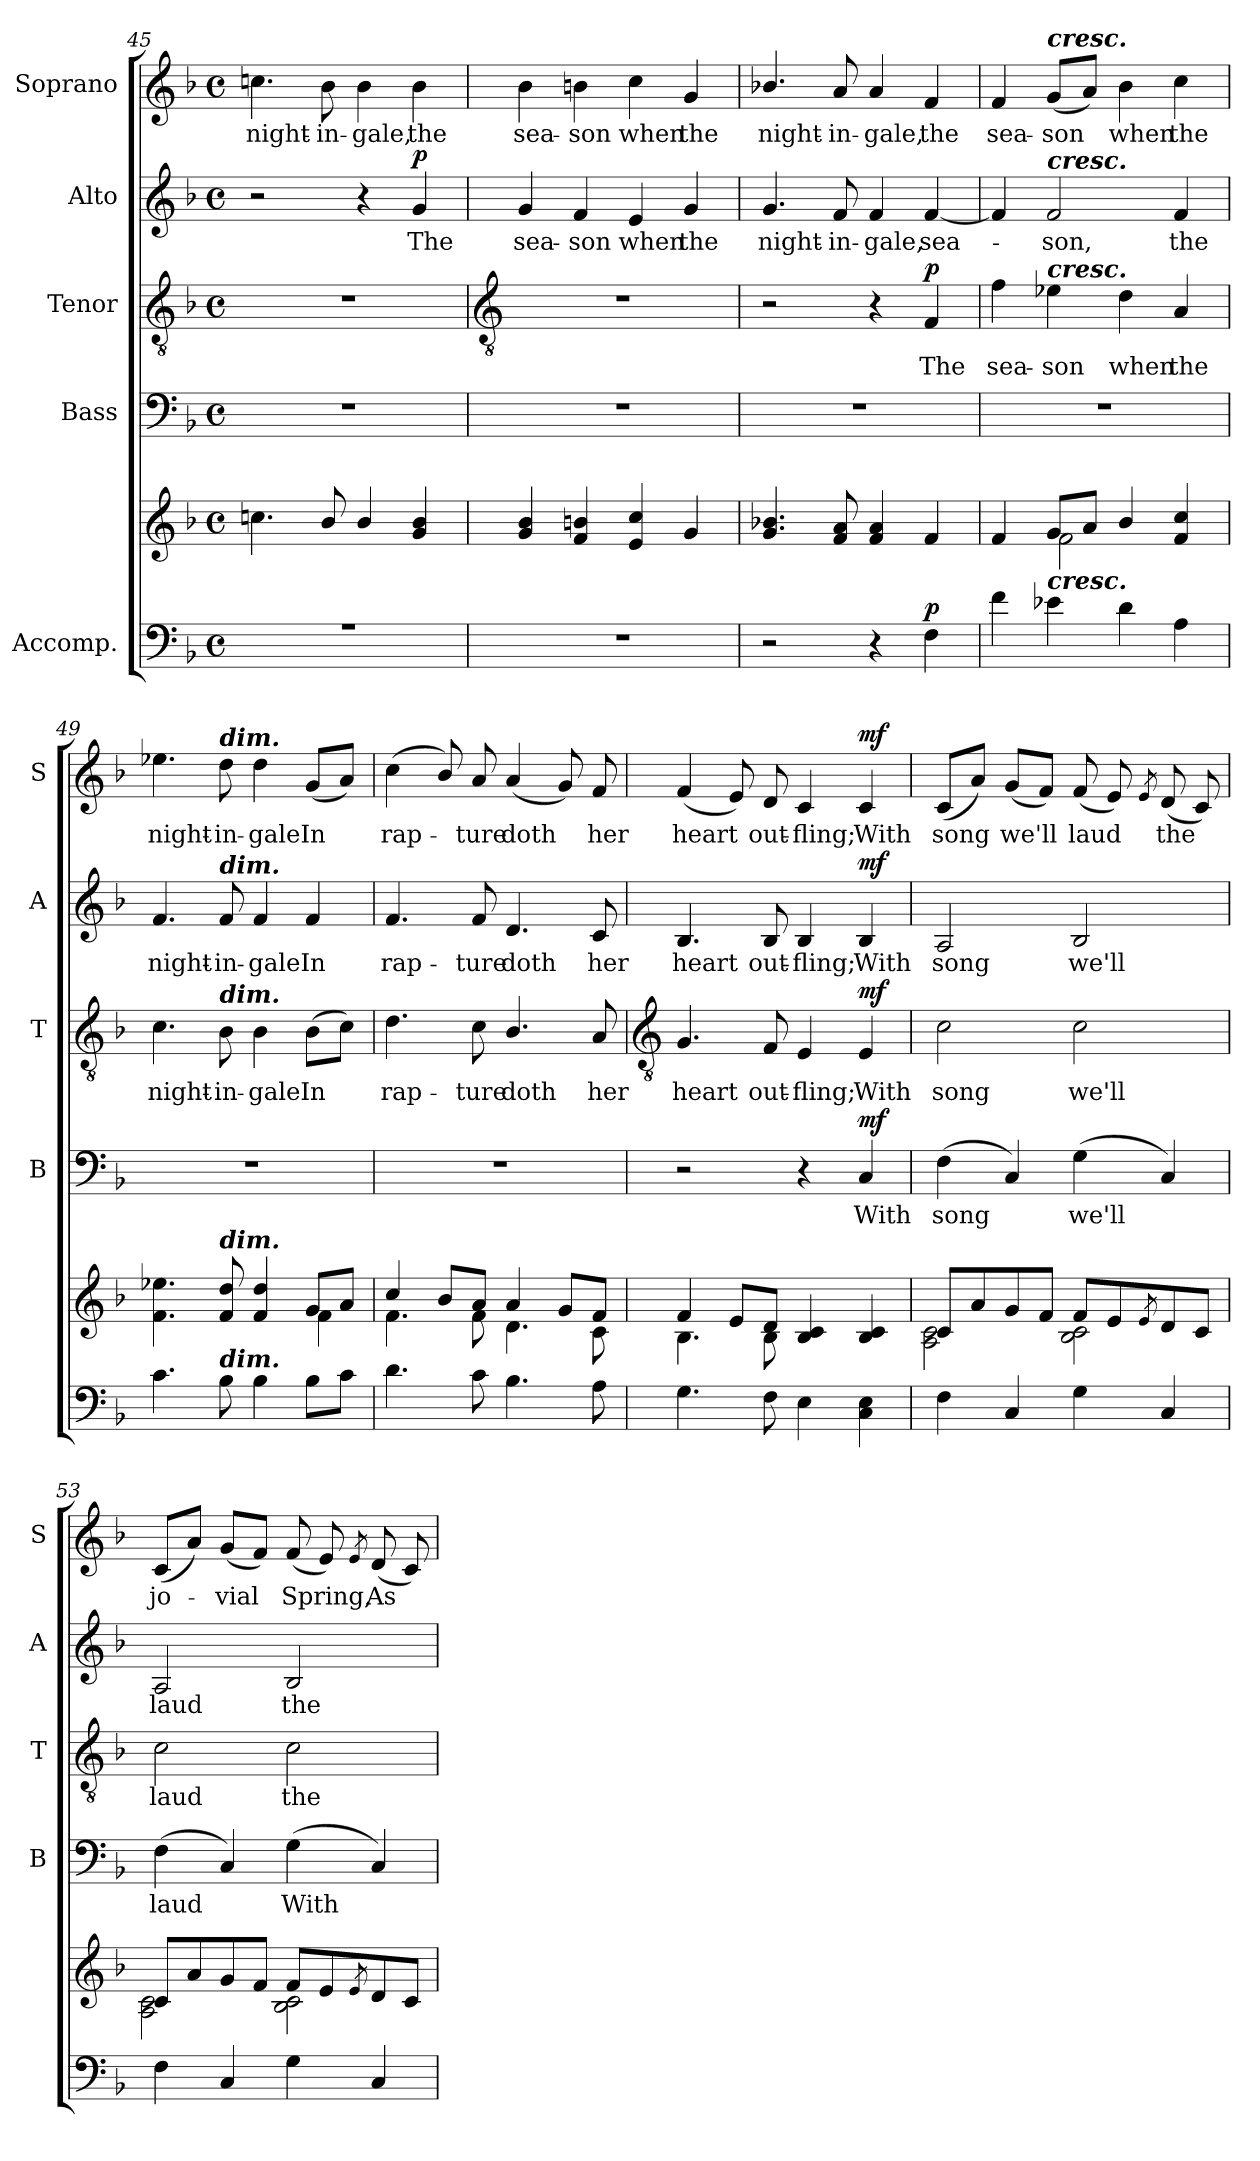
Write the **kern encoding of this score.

**kern	**kern	**dynam	**kern	**text	**dynam	**kern	**text	**dynam	**kern	**text	**dynam	**kern	**text	**dynam
*part5	*part5	*part5	*part4	*part4	*part4	*part3	*part3	*part3	*part2	*part2	*part2	*part1	*part1	*part1
*staff6	*staff5	*staff5/6	*staff4	*staff4	*staff4	*staff3	*staff3	*staff3	*staff2	*staff2	*staff2	*staff1	*staff1	*staff1
*I"Accomp.	*	*	*I"Bass	*	*	*I"Tenor	*	*	*I"Alto	*	*	*I"Soprano	*	*
*	*	*	*I'B	*	*	*I'T	*	*	*I'A	*	*	*I'S	*	*
*clefF4	*clefG2	*	*clefF4	*	*	*clefGv2	*	*	*clefG2	*	*	*clefG2	*	*
*k[b-]	*k[b-]	*	*k[b-]	*	*	*k[b-]	*	*	*k[b-]	*	*	*k[b-]	*	*
*F:	*F:	*	*F:	*	*	*F:	*	*	*F:	*	*	*F:	*	*
*M4/4	*M4/4	*	*M4/4	*	*	*M4/4	*	*	*M4/4	*	*	*M4/4	*	*
*met(c)	*met(c)	*	*met(c)	*	*	*met(c)	*	*	*met(c)	*	*	*met(c)	*	*
=45	=45	=45	=45	=45	=45	=45	=45	=45	=45	=45	=45	=45	=45	=45
*^	*^	*	*	*	*	*	*	*	*	*	*	*	*	*
!	!	!	!	!	!	!	!	!	!	!	!	!	!	!	!LO:LY:b	!
1r	1ryy	4.ccn\	1ryy	.	1r	.	.	1r	.	.	2r	.	.	4.ccn	night-	.
!	!	!	!	!	!	!	!	!	!	!	!	!	!	!	!LO:LY:b	!
.	.	8b-	.	.	.	.	.	.	.	.	.	.	.	8b-	-in-	.
!	!	!	!	!	!	!	!	!	!	!	!	!	!	!	!LO:LY:b	!
.	.	4b-	.	.	.	.	.	.	.	.	4r	.	.	4b-	-gale,	.
!	!	!	!	!	!	!	!	!	!	!	!	!LO:LY:b	!LO:DY:b	!	!LO:LY:b	!
.	.	4g 4b-	.	.	.	.	.	.	.	.	4g/	The	p	4b-	the	.
*v	*v	*	*	*	*	*	*	*	*	*	*	*	*	*	*	*
!!LO:LB:g=z
=46	=46	=46	=46	=46	=46	=46	=46	=46	=46	=46	=46	=46	=46	=46	=46
*	*	*	*	*	*	*	*clefGv2	*	*	*	*	*	*	*	*
!	!	!	!	!	!	!	!	!	!	!	!LO:LY:b	!	!	!LO:LY:b	!
1r	4g 4b-	1ryy	.	1r	.	.	1r	.	.	4g/	sea-	.	4b-	sea-	.
!	!	!	!	!	!	!	!	!	!	!	!LO:LY:b	!	!	!LO:LY:b	!
.	4f 4bn	.	.	.	.	.	.	.	.	4f	-son	.	4bn	-son	.
!	!	!	!	!	!	!	!	!	!	!	!LO:LY:b	!	!	!LO:LY:b	!
.	4e 4cc	.	.	.	.	.	.	.	.	4e	when	.	4cc	when	.
!	!	!	!	!	!	!	!	!	!	!	!LO:LY:b	!	!	!LO:LY:b	!
.	4g	.	.	.	.	.	.	.	.	4g/	the	.	4g	the	.
=47	=47	=47	=47	=47	=47	=47	=47	=47	=47	=47	=47	=47	=47	=47	=47
!	!	!	!	!	!	!	!	!	!	!	!LO:LY:b	!	!	!LO:LY:b	!
2r	4.g 4.b-X	1ryy	.	1r	.	.	2r	.	.	4.g/	night-	.	4.b-X/	night-	.
!	!	!	!	!	!	!	!	!	!	!	!LO:LY:b	!	!	!LO:LY:b	!
.	8f 8a	.	.	.	.	.	.	.	.	8f	-in-	.	8a	-in-	.
!	!	!	!	!	!	!	!	!	!	!	!LO:LY:b	!	!	!LO:LY:b	!
4r	4f 4a	.	.	.	.	.	4r	.	.	4f	-gale,	.	4a	-gale,	.
!	!	!	!LO:DY:a=2	!	!	!	!	!LO:LY:b	!LO:DY:b	!	!LO:LY:b	!	!	!LO:LY:b	!
4F	4f	.	p	.	.	.	4F	The	p	[4f	sea-	.	4f	the	.
=48	=48	=48	=48	=48	=48	=48	=48	=48	=48	=48	=48	=48	=48	=48	=48
!	!	!	!	!	!	!	!	!LO:LY:b	!	!	!	!	!	!LO:LY:b	!
4f	4f	4ryy	.	1r	.	.	4f	sea-	.	4f]	.	.	4f	sea-	.
!	!	!	!	!	!	!	!	!	!	!	!	!	!LO:TX:a:Bi:t=cresc.	!	!
!	!	!	!	!	!	!	!	!	!	!LO:TX:a:Bi:t=cresc.	!	!	!	!	!
!	!	!	!	!	!	!	!LO:TX:a:Bi:t=cresc.	!	!	!	!	!	!	!	!
!LO:TX:a:Bi:t=cresc.	!	!	!	!	!	!	!	!	!	!	!	!	!	!	!
!	!	!	!	!	!	!	!	!LO:LY:b	!	!	!LO:LY:b	!	!	!LO:LY:b	!
4e-X	8g/L	2f\	.	.	.	.	4e-X	-son	.	2f	son,	.	(<8gL	-son	.
.	8a/J	.	.	.	.	.	.	.	.	.	.	.	8aJ)	.	.
!	!	!	!	!	!	!	!	!LO:LY:b	!	!	!	!	!	!LO:LY:b	!
4d	4b-/	.	.	.	.	.	4d	when	.	.	.	.	4b-	when	.
!	!	!	!	!	!	!	!	!LO:LY:b	!	!	!LO:LY:b	!	!	!LO:LY:b	!
4A	4f 4cc	4ryy	.	.	.	.	4A	the	.	4f	the	.	4cc	the	.
=49	=49	=49	=49	=49	=49	=49	=49	=49	=49	=49	=49	=49	=49	=49	=49
!	!	!	!	!	!	!	!	!LO:LY:b	!	!	!LO:LY:b	!	!	!LO:LY:b	!
4.c	4.f 4.ee-X	2ryy	.	1r	.	.	4.c	night-	.	4.f	night-	.	4.ee-X	night-	.
!	!	!	!	!	!	!	!	!	!	!	!	!	!LO:TX:a:Bi:t=dim.	!	!
!	!	!	!	!	!	!	!	!	!	!LO:TX:a:Bi:t=dim.	!	!	!	!	!
!	!	!	!	!	!	!	!LO:TX:a:Bi:t=dim.	!	!	!	!	!	!	!	!
!	!LO:TX:a:Bi:t=dim.	!	!	!	!	!	!	!	!	!	!	!	!	!	!
!LO:TX:a:Bi:t=dim.	!	!	!	!	!	!	!	!	!	!	!	!	!	!	!
!	!	!	!	!	!	!	!	!LO:LY:b	!	!	!LO:LY:b	!	!	!LO:LY:b	!
8B-	8f 8dd	.	.	.	.	.	8B-	-in-	.	8f	-in-	.	8dd	-in-	.
!	!	!	!	!	!	!	!	!LO:LY:b	!	!	!LO:LY:b	!	!	!LO:LY:b	!
4B-	4f 4dd	4ryy	.	.	.	.	4B-	-gale	.	4f	-gale	.	4dd	-gale	.
!	!	!	!	!	!	!	!	!LO:LY:b	!	!	!LO:LY:b	!	!	!LO:LY:b	!
8B-L	8g/L	4f\	.	.	.	.	(>8B-L	In	.	4f	In	.	(<8gL	In	.
8cJ	8a/J	.	.	.	.	.	8cJ)	.	.	.	.	.	8aJ)	.	.
=50	=50	=50	=50	=50	=50	=50	=50	=50	=50	=50	=50	=50	=50	=50	=50
!	!	!	!	!	!	!	!	!LO:LY:b	!	!	!LO:LY:b	!	!	!LO:LY:b	!
4.d	4cc/	4.f\	.	1r	.	.	4.d	rap-	.	4.f	rap-	.	(<4cc	rap-	.
.	8b-/L	.	.	.	.	.	.	.	.	.	.	.	8b-/)	.	.
!	!	!	!	!	!	!	!	!LO:LY:b	!	!	!LO:LY:b	!	!	!LO:LY:b	!
8c	8a/J	8f\	.	.	.	.	8c	-ture	.	8f	-ture	.	8a	ture	.
!	!	!	!	!	!	!	!	!LO:LY:b	!	!	!LO:LY:b	!	!	!LO:LY:b	!
4.B-	4a/	4.d\	.	.	.	.	4.B-/	doth	.	4.d	doth	.	(<4a	doth	.
.	8g/L	.	.	.	.	.	.	.	.	.	.	.	8g/)	.	.
!	!	!	!	!	!	!	!	!LO:LY:b	!	!	!LO:LY:b	!	!	!LO:LY:b	!
8A	8fJ	8c\	.	.	.	.	8A	her	.	8c	her	.	8f	her	.
!!LO:LB:g=z
=51	=51	=51	=51	=51	=51	=51	=51	=51	=51	=51	=51	=51	=51	=51	=51
*	*	*	*	*	*	*	*clefGv2	*	*	*	*	*	*	*	*
!	!	!	!	!	!	!	!	!LO:LY:b	!	!	!LO:LY:b	!	!	!LO:LY:b	!
4.G	4f	4.B-\	.	2r	.	.	4.G/	heart	.	4.B-	heart	.	(<4f	heart	.
.	8eL	.	.	.	.	.	.	.	.	.	.	.	8e)	.	.
!	!	!	!	!	!	!	!	!LO:LY:b	!	!	!LO:LY:b	!	!	!LO:LY:b	!
8F	8dJ	8B-\	.	.	.	.	8F	out-	.	8B-	out-	.	8d	out-	.
!	!	!	!	!	!	!	!	!LO:LY:b	!	!	!LO:LY:b	!	!	!LO:LY:b	!
4E	4B- 4c	2ryy	.	4r	.	.	4E	-fling;	.	4B-	-fling;	.	4c	-fling;	.
!	!	!	!LO:DY:b=2	!	!LO:LY:b	!	!	!LO:LY:b	!	!	!LO:LY:b	!	!	!LO:LY:b	!
!	!	!	!LO:DY:n=1:b	!	!	!LO:DY:b	!	!	!LO:DY:b	!	!	!LO:DY:b	!	!	!LO:DY:b
4C 4E	4B- 4c	.	mf mf	4C	With	mf	4E	With	mf	4B-	With	mf	4c	With	mf
=52	=52	=52	=52	=52	=52	=52	=52	=52	=52	=52	=52	=52	=52	=52	=52
!	!	!	!	!	!LO:LY:b	!	!	!LO:LY:b	!	!	!LO:LY:b	!	!	!LO:LY:b	!
4F	8cL	2A\ 2c\	.	(<4F	song	.	2c	song	.	2A	song	.	(8cL	song	.
.	8a	.	.	.	.	.	.	.	.	.	.	.	8aJ)	.	.
!	!	!	!	!	!	!	!	!	!	!	!	!	!	!LO:LY:b	!
4C	8g	.	.	4C)	.	.	.	.	.	.	.	.	(<8gL	we'll	.
.	8fJ	.	.	.	.	.	.	.	.	.	.	.	8fJ)	.	.
!	!	!	!	!	!LO:LY:b	!	!	!LO:LY:b	!	!	!LO:LY:b	!	!	!LO:LY:b	!
4G	8fL	2B-\ 2c\	.	(<4G	we'll	.	2c	we'll	.	2B-	we'll	.	(<8fL	laud	.
.	8e	.	.	.	.	.	.	.	.	.	.	.	8e)	.	.
.	8qe	.	.	.	.	.	.	.	.	.	.	.	8qeJ	.	.
!	!	!	!	!	!	!	!	!	!	!	!	!	!	!LO:LY:b	!
4C	8d	.	.	4C)	.	.	.	.	.	.	.	.	(<8dL	the	.
.	8cJ	.	.	.	.	.	.	.	.	.	.	.	8cJ)	.	.
=53	=53	=53	=53	=53	=53	=53	=53	=53	=53	=53	=53	=53	=53	=53	=53
!	!	!	!	!	!LO:LY:b	!	!	!LO:LY:b	!	!	!LO:LY:b	!	!	!LO:LY:b	!
4F	8cL	2A\ 2c\	.	(<4F	laud	.	2c	laud	.	2A	laud	.	(8cL	jo-	.
.	8a	.	.	.	.	.	.	.	.	.	.	.	8aJ)	.	.
!	!	!	!	!	!	!	!	!	!	!	!	!	!	!LO:LY:b	!
4C	8g	.	.	4C)	.	.	.	.	.	.	.	.	(<8gL	-vial	.
.	8fJ	.	.	.	.	.	.	.	.	.	.	.	8fJ)	.	.
!	!	!	!	!	!LO:LY:b	!	!	!LO:LY:b	!	!	!LO:LY:b	!	!	!LO:LY:b	!
4G	8fL	2B-\ 2c\	.	(<4G	With	.	2c	the	.	2B-	the	.	(<8fL	Spring,	.
.	8e	.	.	.	.	.	.	.	.	.	.	.	8e)	.	.
.	8qe	.	.	.	.	.	.	.	.	.	.	.	8qeJ	.	.
!	!	!	!	!	!	!	!	!	!	!	!	!	!	!LO:LY:b	!
4C	8d	.	.	4C)	.	.	.	.	.	.	.	.	(<8dL	As	.
.	8cJ	.	.	.	.	.	.	.	.	.	.	.	8cJ)	.	.
*	*v	*v	*	*	*	*	*	*	*	*	*	*	*	*	*
=	=	=	=	=	=	=	=	=	=	=	=	=	=	=
*-	*-	*-	*-	*-	*-	*-	*-	*-	*-	*-	*-	*-	*-	*-
